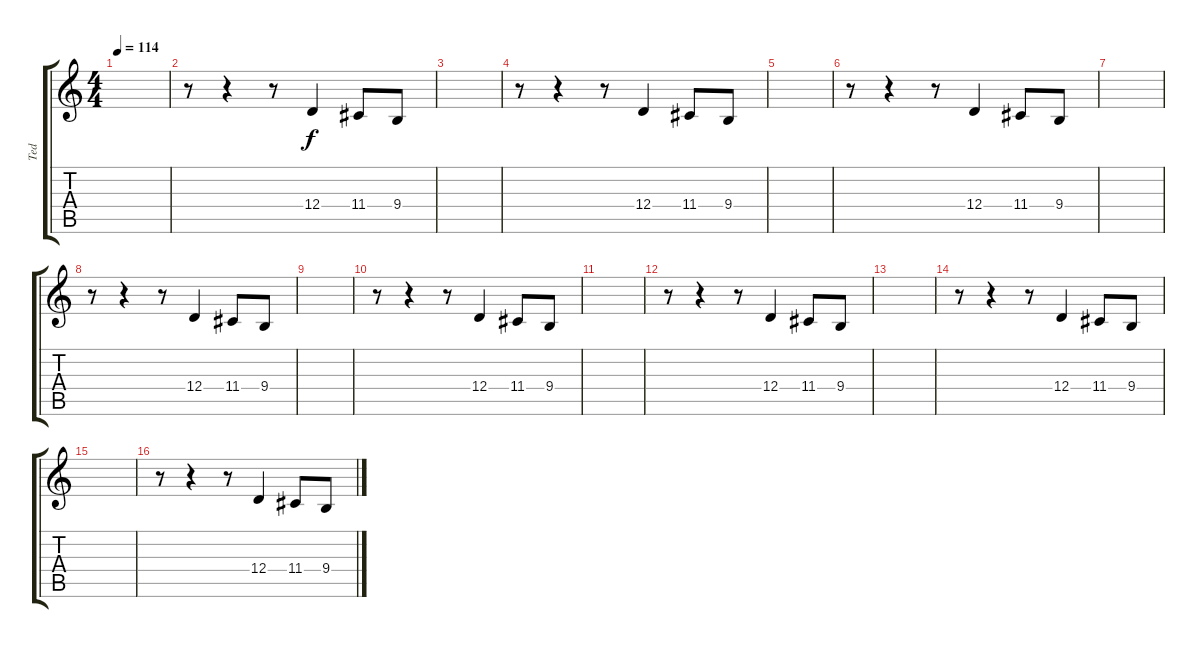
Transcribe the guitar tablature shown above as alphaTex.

\track ("Ted" "Ted") {instrument brightacousticpiano}
\staff {score tabs}
\tuning (E4 B3 G3 D3 A2 E2) {hide}
\ts (4 4)
\tempo 114
\clef g2
\ks c
|
r.8 r.4 r.8 12.4.4 11.4.8 9.4.8 |
|
r.8 r.4 r.8 12.4.4 11.4.8 9.4.8 |
|
r.8 r.4 r.8 12.4.4 11.4.8 9.4.8 |
|
r.8 r.4 r.8 12.4.4 11.4.8 9.4.8 |
|
r.8 r.4 r.8 12.4.4 11.4.8 9.4.8 |
|
r.8 r.4 r.8 12.4.4 11.4.8 9.4.8 |
|
r.8 r.4 r.8 12.4.4 11.4.8 9.4.8 |
|
r.8 r.4 r.8 12.4.4 11.4.8 9.4.8
